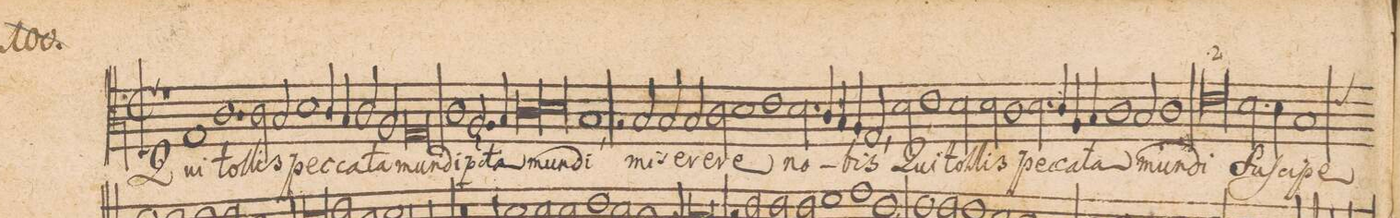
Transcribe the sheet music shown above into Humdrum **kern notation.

**kern	**text
*I"ALTVS.	*
*clefC3	*
*k[]	*
*met(c|)	*
*M2/1	*
1rg	.
1G/	Qui
=62-	=62-
1.c\	tol-
2c\	-lis
=63-	=63-
2B/	pec-
1d\	-ca-
4c/	.
4B/	.
=64-	=64-
2c/	.
2A/	-ta
0G/	mun-
=65-	=65-
1c\	-di
=66-	=66-
2.A/	p(ec-
4B/	-ca)-
*lig	*
1c\	-ta
=67-	=67-
1d\	mun-
*Xlig	*
1B/,<	-di
=68-	=68-
2r	.
2B/	mi-
2B/	-se-
2B/	-re-
=69-	=69-
2c\	-re
1d\	.
1e\	.
=70-	=70-
2.d\	no-
4c/	.
4B/	.
4A/	.
=71-	=71-
2G,</	-bis
2d\	Qui
1e\	tol-
=72-	=72-
2d\	-lis
2d\	pec-
1c\	-ca-
=73-	=73-
2.d\	.
4c/	.
4A/	.
4B/	.
1c\	-ta
=74-	=74-
2B/	.
1c\	mun-
=75-	=75-
0e\	-di
=76-	=76-
2.d\	Su-
4d\	-ſci-
*custos:e	*
1B/	-pe
=77-	=77-
*-	*-
